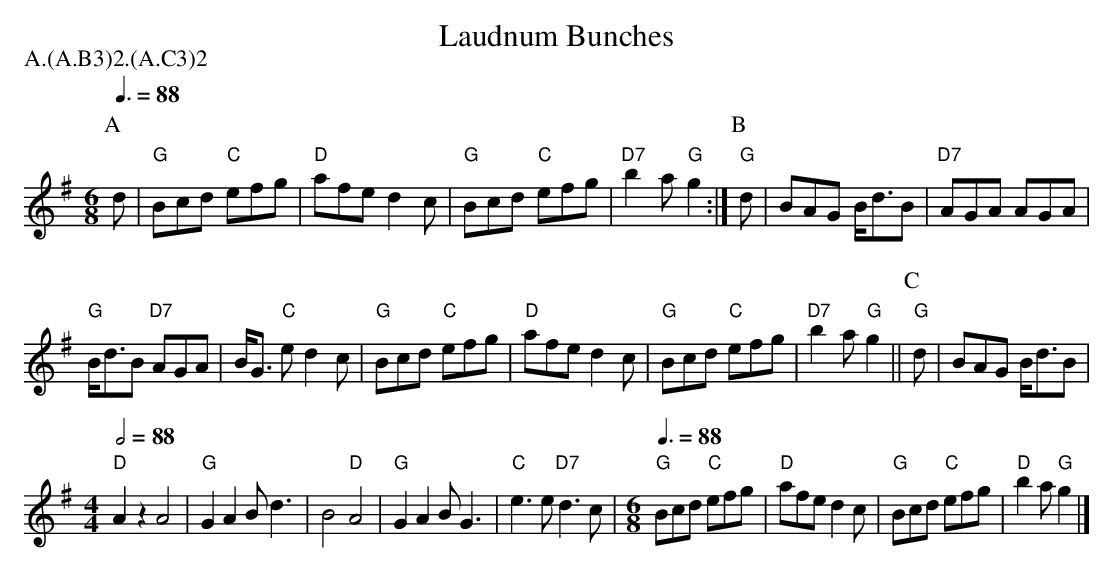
X:1
T: Laudnum Bunches
P: A.(A.B3)2.(A.C3)2
Q: 3/8=88
M: 6/8
L: 1/8
K: G
P: A
d |\
"G" Bcd "C" efg | "D" afe d2 c | "G" Bcd "C" efg| "D7" b2 a "G" g2 :|\
P: B
"G" d |\
BAG B<dB | "D7" AGA AGA |
"G" B<dB "D7" AGA | B<G "C" e d2 c |\
"G" Bcd "C" efg | "D" afe d2 c | "G" Bcd "C" efg | "D7" b2 a "G" g2 ||\
P: C
"G" d | BAG B<dB |
M: 4/4
L: 1/4
Q: 1/2=88
"D" A z A2 | "G" G A B<d | B2 "D" A2 | "G" G A B<G |\
"C" e>e "D7" d>c |\
M: 6/8
L: 1/8
Q: 3/8=88
"G" Bcd "C" efg | "D" afe d2 c | "G"Bcd "C" efg | "D" b2 a "G" g2 |]
